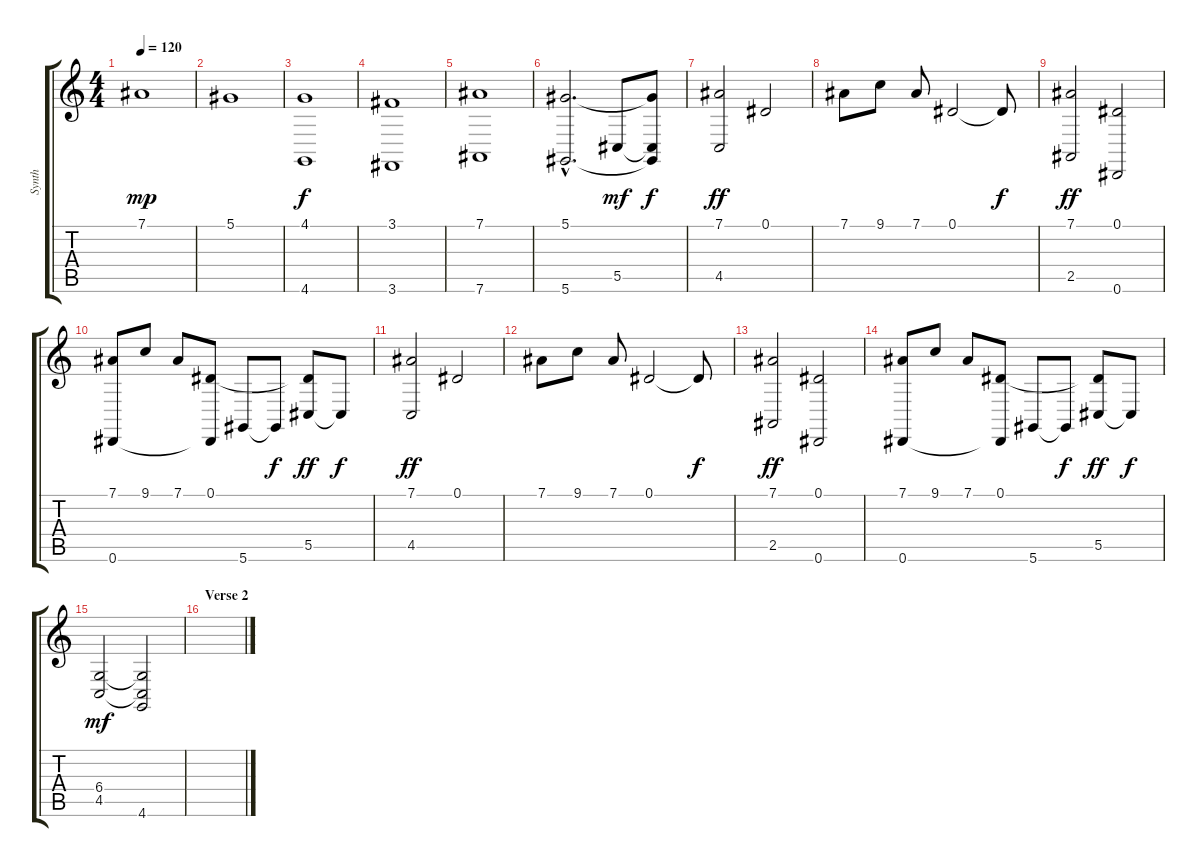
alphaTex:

\track ("Synth" "Synth") {instrument lead1square}
\staff {score tabs}
\tuning (Eb4 Bb3 Gb3 Db3 Ab2 Eb2) {hide}
\ts (4 4)
\tempo 120
\clef g2
\ks c
7.1.1{dy mp} |
5.1.1 |
(4.1 4.6).1{dy f} |
(3.1 3.6).1 |
(7.1 7.6).1 |
(5.1{hac} 5.6{hac}).2{d} 5.5.8{dy mf} (5.1{t} 5.5{t} 5.6{t}).8{dy f} |
(7.1 4.5).2{dy ff} 0.1.2 |
7.1.8 9.1.8 7.1.8 0.1.2 0.1{t}.8{dy f} |
(7.1 2.5).2{dy ff} (0.1 0.6).2 |
(7.1 0.6).8 9.1.8 7.1.8 (0.1 0.6{t}).8 5.6.8 5.6{t}.8{dy f} (0.1{t} 5.5).8{dy ff} 5.5{t}.8{dy f} |
(7.1 4.5).2{dy ff} 0.1.2 |
7.1.8 9.1.8 7.1.8 0.1.2 0.1{t}.8{dy f} |
(7.1 2.5).2{dy ff} (0.1 0.6).2 |
(7.1 0.6).8 9.1.8 7.1.8 (0.1 0.6{t}).8 5.6.8 5.6{t}.8{dy f} (0.1{t} 5.5).8{dy ff} 5.5{t}.8{dy f} |
(6.4 4.5).2{dy mf} (6.4{t} 4.5{t} 4.6).2 |
\section ("" "Verse 2")
